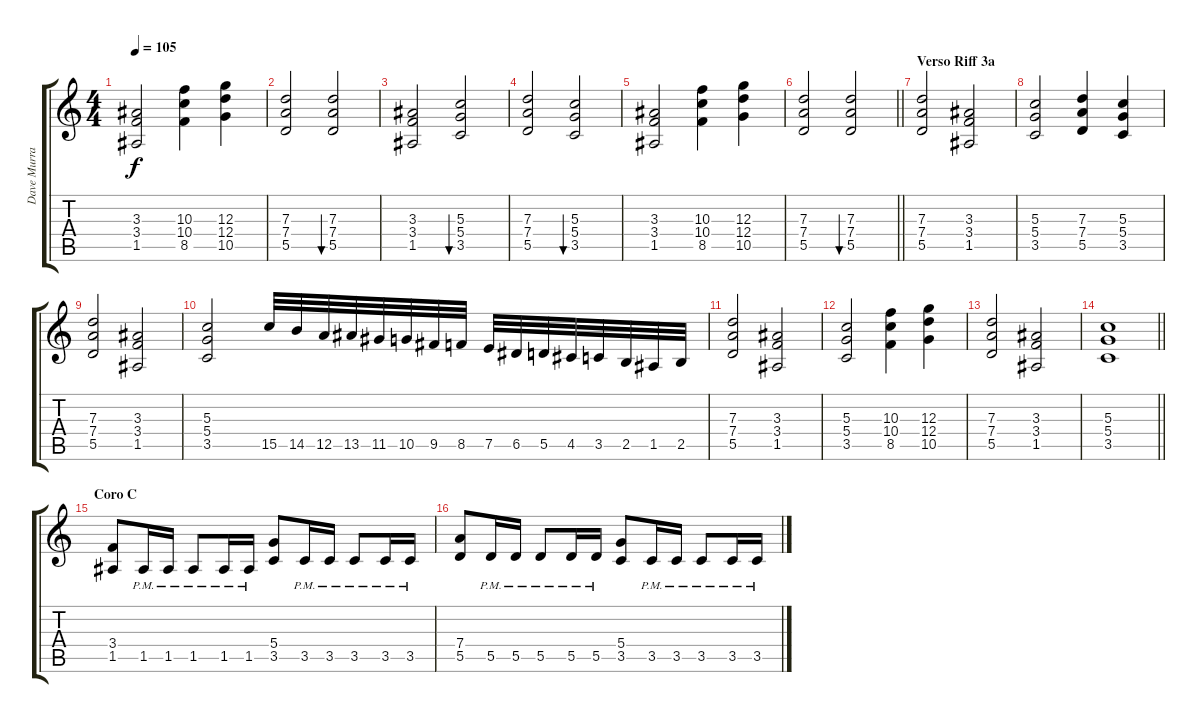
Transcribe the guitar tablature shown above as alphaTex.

\track ("Dave Murray" "Dave Murra") {instrument overdrivenguitar}
\staff {score tabs}
\tuning (E4 B3 G3 D3 A2 E2) {hide}
\ts (4 4)
\tempo 105
\clef g2
\ks c
(3.3 3.4 1.5).2{dy f} (10.3 10.4 8.5).4 (12.3 12.4 10.5).4 |
(7.3 7.4 5.5).2 (7.3 7.4 5.5).2{bu 30} |
(3.3 3.4 1.5).2 (5.3 5.4 3.5).2{bu 30} |
(7.3 7.4 5.5).2 (5.3 5.4 3.5).2{bu 30} |
(3.3 3.4 1.5).2 (10.3 10.4 8.5).4 (12.3 12.4 10.5).4 |
\barLineRight lightlight
(7.3 7.4 5.5).2 (7.3 7.4 5.5).2{bu 30} |
\section ("" "Verso Riff 3a")
(7.3 7.4 5.5).2 (3.3 3.4 1.5).2 |
(5.3 5.4 3.5).2 (7.3 7.4 5.5).4 (5.3 5.4 3.5).4 |
(7.3 7.4 5.5).2 (3.3 3.4 1.5).2 |
(5.3 5.4 3.5).2 15.5.32 14.5.32 12.5.32 13.5.32 11.5.32 10.5.32 9.5.32 8.5.32 7.5.32 6.5.32 5.5.32 4.5.32 3.5.32 2.5.32 1.5.32 2.5.32 |
(7.3 7.4 5.5).2 (3.3 3.4 1.5).2 |
(5.3 5.4 3.5).2 (10.3 10.4 8.5).4 (12.3 12.4 10.5).4 |
(7.3 7.4 5.5).2 (3.3 3.4 1.5).2 |
\barLineRight lightlight
(5.3 5.4 3.5).1 |
\section ("" "Coro C")
(3.4 1.5).8 1.5{pm}.16 1.5{pm}.16 1.5{pm}.8 1.5{pm}.16 1.5{pm}.16 (5.4 3.5).8 3.5{pm}.16 3.5{pm}.16 3.5{pm}.8 3.5{pm}.16 3.5{pm}.16 |
(7.4 5.5).8 5.5{pm}.16 5.5{pm}.16 5.5{pm}.8 5.5{pm}.16 5.5{pm}.16 (5.4 3.5).8 3.5{pm}.16 3.5{pm}.16 3.5{pm}.8 3.5{pm}.16 3.5{pm}.16
